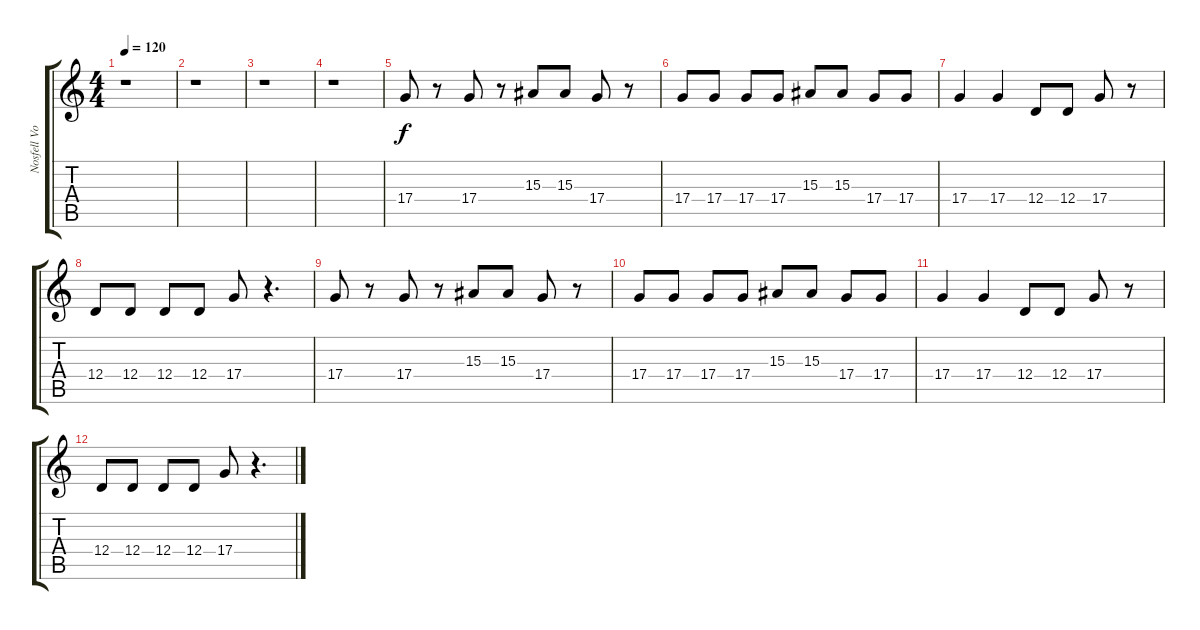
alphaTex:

\track ("Nosfell Voix" "Nosfell Vo") {instrument cello}
\staff {score tabs}
\tuning (E4 B3 G3 D3 A2 E2) {hide}
\ts (4 4)
\tempo 120
\clef g2
\ks c
r.1{dy f instrument cello} |
r.1 |
r.1 |
r.1 |
17.4.8 r.8 17.4.8 r.8 15.3.8 15.3.8 17.4.8 r.8 |
17.4.8 17.4.8 17.4.8 17.4.8 15.3.8 15.3.8 17.4.8 17.4.8 |
17.4.4 17.4.4 12.4.8 12.4.8 17.4.8 r.8 |
12.4.8 12.4.8 12.4.8 12.4.8 17.4.8 r.4{d} |
17.4.8 r.8 17.4.8 r.8 15.3.8 15.3.8 17.4.8 r.8 |
17.4.8 17.4.8 17.4.8 17.4.8 15.3.8 15.3.8 17.4.8 17.4.8 |
17.4.4 17.4.4 12.4.8 12.4.8 17.4.8 r.8 |
12.4.8 12.4.8 12.4.8 12.4.8 17.4.8 r.4{d}
